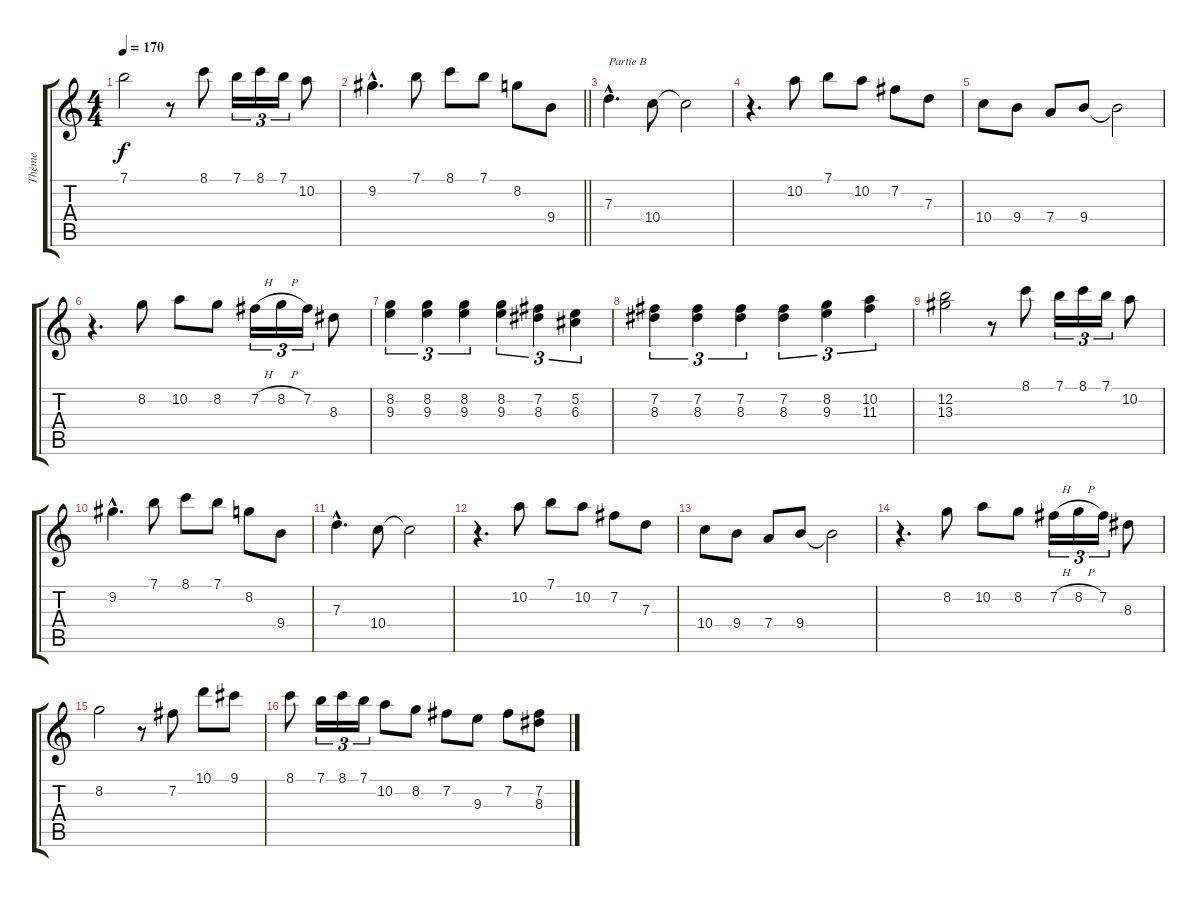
\track ("Thème" "Thème") {instrument acousticguitarsteel}
\staff {score tabs}
\tuning (E4 B3 G3 D3 A2 E2) {hide}
\ts (4 4)
\tempo 170
\clef g2
\ks c
7.1.2{dy f} r.8 8.1.8 7.1.16{tu (3 2)} 8.1.16{tu (3 2)} 7.1.16{tu (3 2)} 10.2.8 |
\barLineRight lightlight
9.2{hac}.4{d} 7.1.8 8.1.8 7.1.8 8.2.8 9.4.8 |
7.3{hac}.4{d txt "Partie B"} 10.4.8 10.4{t}.2 |
r.4{d} 10.2.8 7.1.8 10.2.8 7.2.8 7.3.8 |
10.4.8 9.4.8 7.4.8 9.4.8 9.4{t}.2 |
r.4{d} 8.2.8 10.2.8 8.2.8 7.2{h}.16{tu (3 2)} 8.2{h}.16{tu (3 2)} 7.2.16{tu (3 2)} 8.3.8 |
(8.2 9.3).4{tu (3 2)} (8.2 9.3).4{tu (3 2)} (8.2 9.3).4{tu (3 2)} (8.2 9.3).4{tu (3 2)} (7.2 8.3).4{tu (3 2)} (5.2 6.3).4{tu (3 2)} |
(7.2 8.3).4{tu (3 2)} (7.2 8.3).4{tu (3 2)} (7.2 8.3).4{tu (3 2)} (7.2 8.3).4{tu (3 2)} (8.2 9.3).4{tu (3 2)} (10.2 11.3).4{tu (3 2)} |
(12.2 13.3).2 r.8 8.1.8 7.1.16{tu (3 2)} 8.1.16{tu (3 2)} 7.1.16{tu (3 2)} 10.2.8 |
9.2{hac}.4{d} 7.1.8 8.1.8 7.1.8 8.2.8 9.4.8 |
7.3{hac}.4{d} 10.4.8 10.4{t}.2 |
r.4{d} 10.2.8 7.1.8 10.2.8 7.2.8 7.3.8 |
10.4.8 9.4.8 7.4.8 9.4.8 9.4{t}.2 |
r.4{d} 8.2.8 10.2.8 8.2.8 7.2{h}.16{tu (3 2)} 8.2{h}.16{tu (3 2)} 7.2.16{tu (3 2)} 8.3.8 |
8.2.2 r.8 7.2.8 10.1.8 9.1.8 |
8.1.8 7.1.16{tu (3 2)} 8.1.16{tu (3 2)} 7.1.16{tu (3 2)} 10.2.8 8.2.8 7.2.8 9.3.8 7.2.8 (7.2 8.3).8
